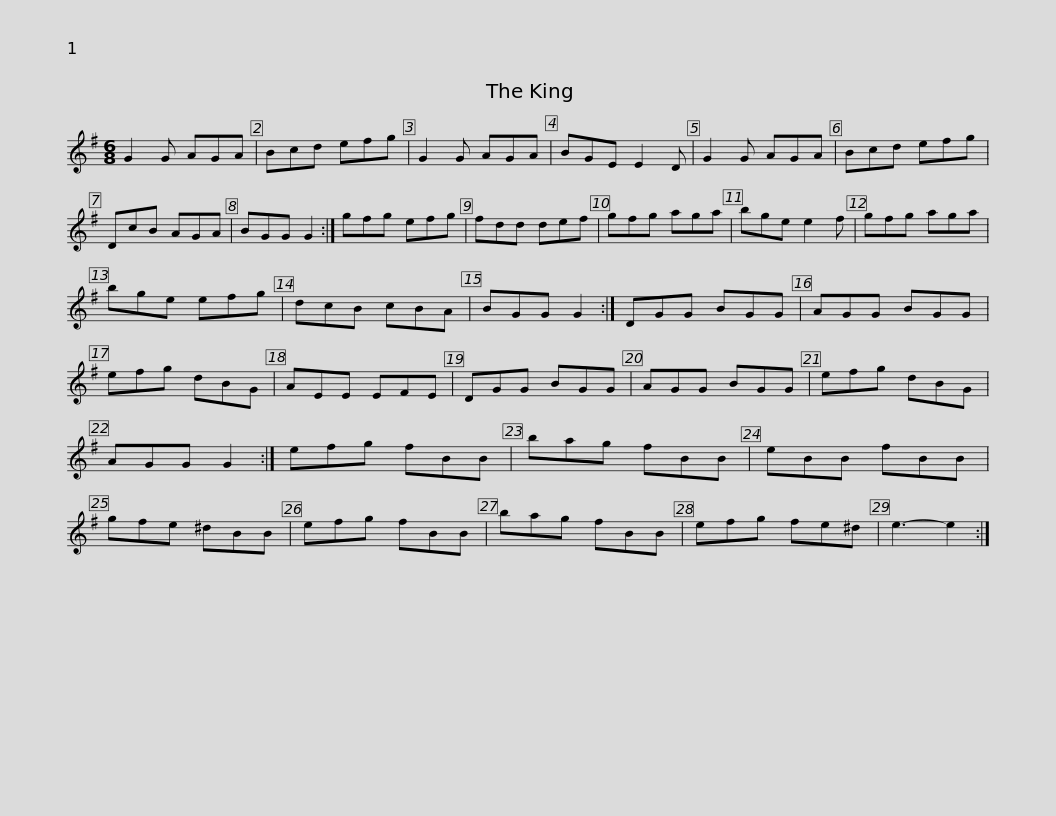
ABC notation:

X:1
L:1/8
M:6/8
I:linebreak $
K:G
V:1 treble
V:1
 G2 G AGA | Bcd efg | G2 G AGA | BGE E2 D | G2 G AGA | %5
 Bcd efg | DcB AGA | BGG G2 :|$ gfg efg | fdd def | %10
 gfg aga | bge e2 f | gfg aga | bge efg | dcB cBA |$ %15
 BGG G2 :| DGG BGG | AGG BGG | efg dBG | AEE EFE | %20
 DGG BGG | AGG BGG | efg dBG |$ AGG G2 :| efg fBB | %25
 bag fBB | eBB fBB | gfe ^dBB | efg fBB | bag fBB |$ %30
 efg fe^d | e3- e2 :| %32
